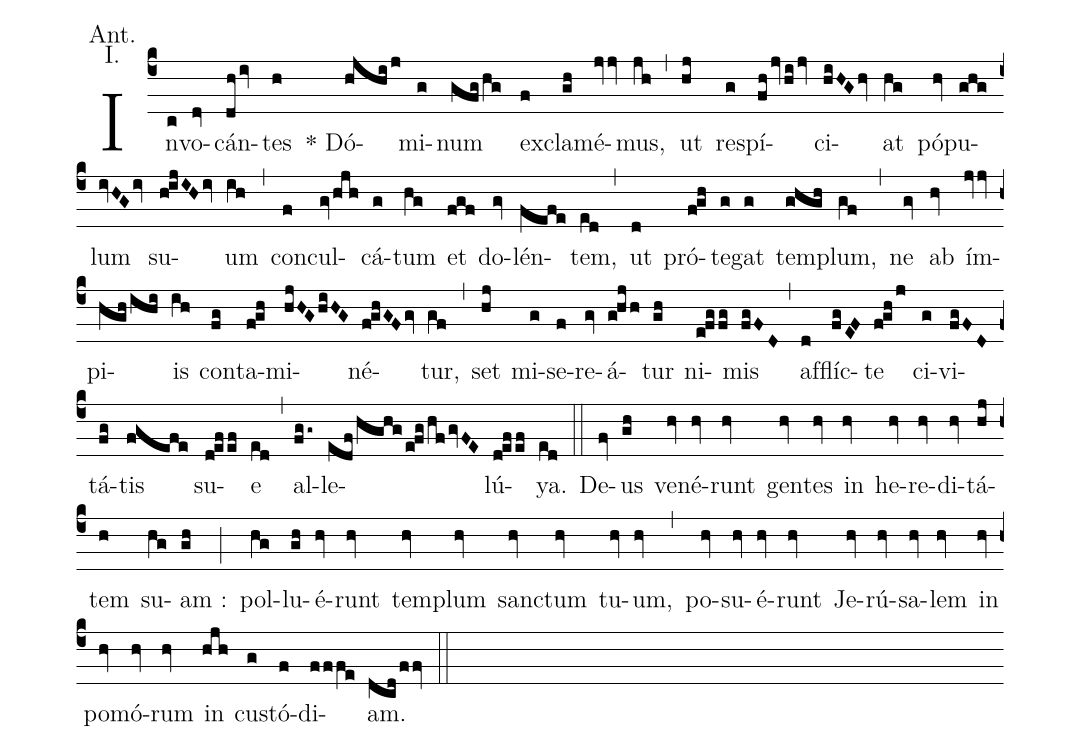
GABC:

annotation: Ant.;
annotation: I.;
%%
(c4) In(c)vo(dv)cán(dhiv)tes(h) * Dó(hjhij)mi(g)num(gfghg) ex(f)cla(gh)mé(jvjv)mus,(jh) (,)
ut(hj) res(g)pí(fhjvhijv)ci(hiHGhv)at(hg) pó(hv)pu(ghg)lum(ivHGiv) su(hijIHiv)um(ih) (,)
con(f)cul(gvhjh)cá(g)tum(hg) et(fgf) do(gv)lén(fefe)tem,(ed) (,)
ut(d) pró(fgh)te(g)gat(g) tem(ghgh)plum,(gf) (,)
ne(gv) ab(hv) ím(jvjv)pi(hghihi)is(ih) con(fg)ta(fgh)mi(hjHGhiHG)né(fghGFgv)tur,(gf) (,)
set(hj) mi(g)se(f)re(gv)á(ghjh)tur(gh) ni(efgfg)mis(fgFD) (,)
af(d)flíc(fgEF)te(fghj) ci(g)vi(fgFD)tá(fg)tis(fgefe) su(defef)e(ed) (,)
al(fgg~)le(edfhghgefghfgvFE)lú(defef)ya.(ed) (::)
De(fv)us(gh) ve(hv)né(hv)runt(hv) gen(hv)tes(hv) in(hv) he(hv)re(hv)di(hv)tá(hj)tem(h) su(hg)am :(gh) (;)
pol(hg)lu(gh)é(hv)runt(hv) tem(hv)plum(hv) sanc(hv)tum(hv) tu(hv)um,(hv) (,)
po(hv)su(hv)é(hv)runt(hv) Je(hv)rú(hv)sa(hv)lem(hv) in(hv) po(hv)mó(hv)rum(hv) in(hjh) cus(g)tó(f)di(fffe)am.(dcdffv) (::)
